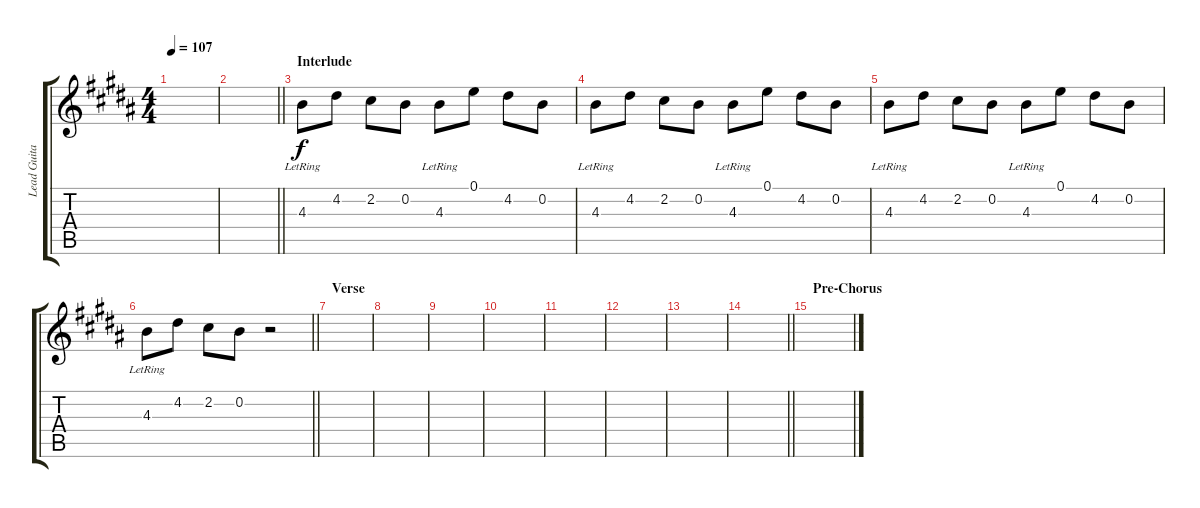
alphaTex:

\track ("Lead Guitar" "Lead Guita") {instrument acousticguitarsteel}
\staff {score tabs}
\tuning (E4 B3 G3 D3 A2 E2) {hide}
\ts (4 4)
\tempo 107
\clef g2
\ks b
|
\barLineRight lightlight
|
\section ("" "Interlude")
4.3{lr}.8 4.2.8 2.2.8 0.2.8 4.3{lr}.8 0.1.8 4.2.8 0.2.8 |
4.3{lr}.8 4.2.8 2.2.8 0.2.8 4.3{lr}.8 0.1.8 4.2.8 0.2.8 |
4.3{lr}.8 4.2.8 2.2.8 0.2.8 4.3{lr}.8 0.1.8 4.2.8 0.2.8 |
\barLineRight lightlight
4.3{lr}.8 4.2.8 2.2.8 0.2.8 r.2 |
\section ("" "Verse")
|
|
|
|
|
|
|
\barLineRight lightlight
|
\section ("" "Pre-Chorus")
